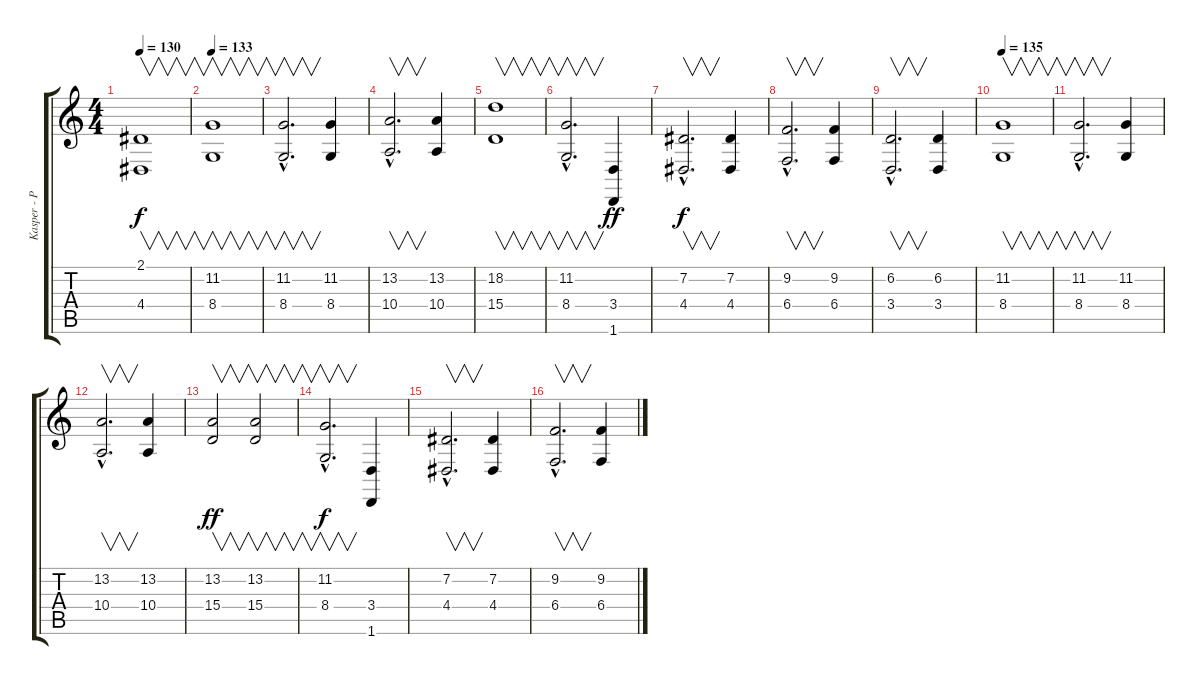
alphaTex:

\track ("Kasper - Piano - Rhythm" "Kasper - P") {instrument bagpipe}
\staff {score tabs}
\tuning (Db4 Ab3 E3 B2 Gb2 Db2) {hide}
\ts (4 4)
\tempo 130
\clef g2
\ks c
(2.1 4.4).1{v dy f} |
\tempo 133
(11.2 8.4).1{v instrument lead3calliope} |
(11.2{hac} 8.4{hac}).2{v d} (11.2 8.4).4 |
(13.2{hac} 10.4{hac}).2{v d} (13.2 10.4).4 |
(18.2 15.4).1{v} |
(11.2{hac} 8.4{hac}).2{v d} (3.4 1.6).4{dy ff} |
(7.2{hac} 4.4{hac}).2{v d dy f} (7.2 4.4).4 |
(9.2{hac} 6.4{hac}).2{v d} (9.2 6.4).4 |
(6.2{hac} 3.4{hac}).2{v d} (6.2 3.4).4 |
\tempo 135
(11.2 8.4).1{v} |
(11.2{hac} 8.4{hac}).2{v d} (11.2 8.4).4 |
(13.2{hac} 10.4{hac}).2{v d} (13.2 10.4).4 |
(13.2 15.4).2{v dy ff} (13.2 15.4).2{v} |
(11.2{hac} 8.4{hac}).2{v d dy f} (3.4 1.6).4 |
(7.2{hac} 4.4{hac}).2{v d} (7.2 4.4).4 |
(9.2{hac} 6.4{hac}).2{v d} (9.2 6.4).4
